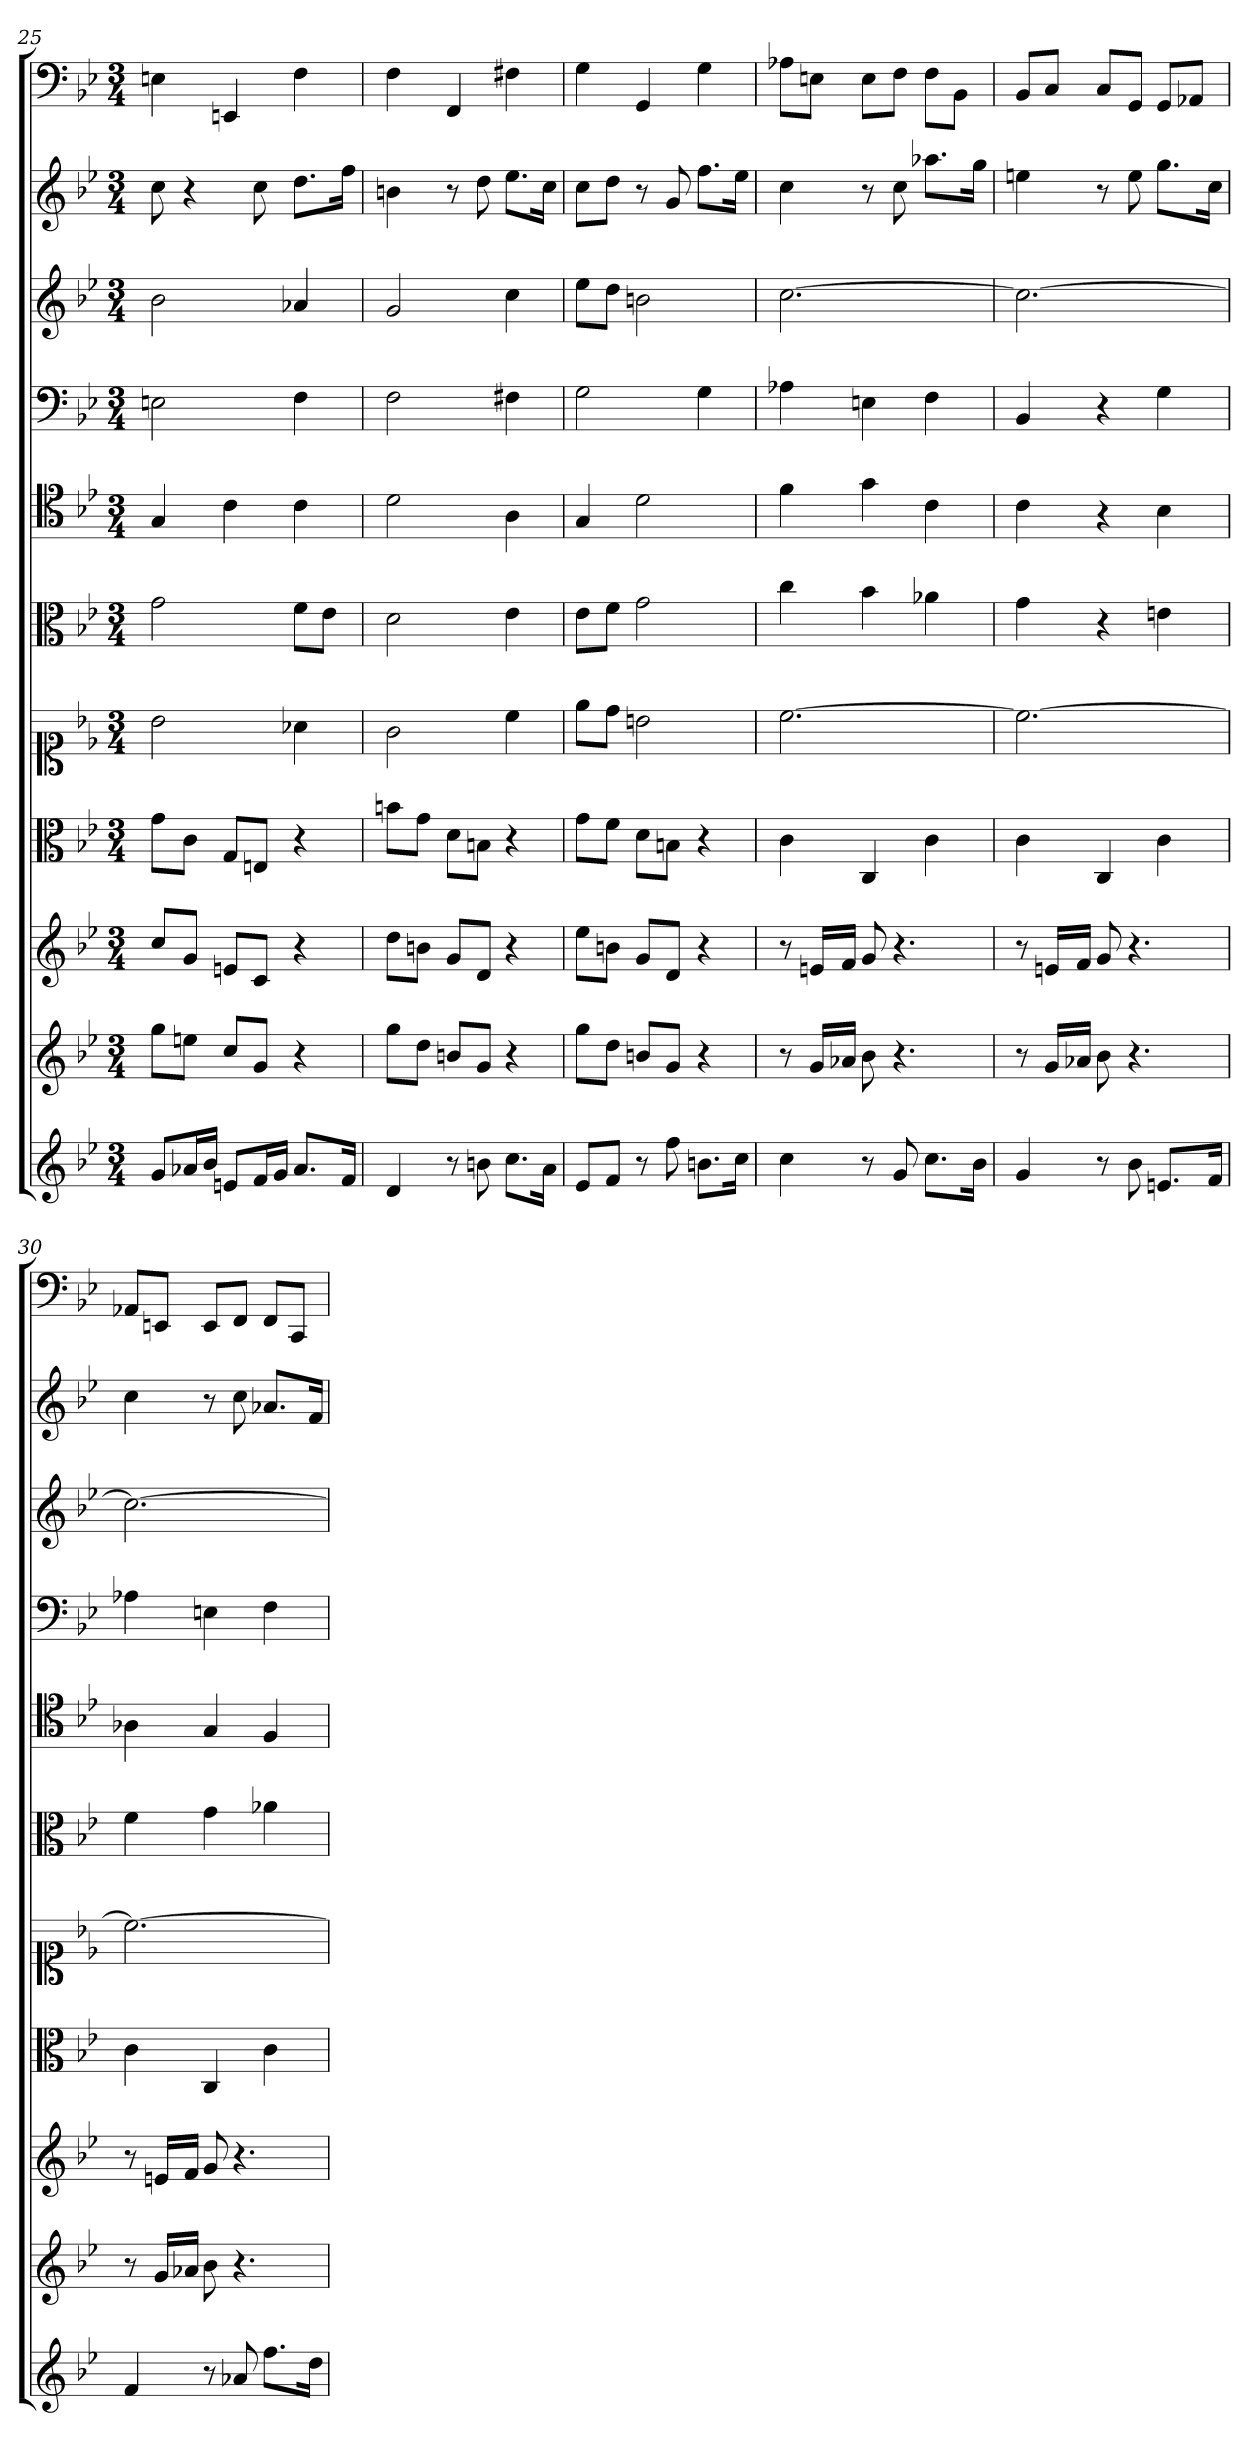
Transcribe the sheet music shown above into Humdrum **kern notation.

**kern	**kern	**kern	**kern	**kern	**kern	**kern	**kern	**kern	**kern	**kern
*part11	*part10	*part9	*part8	*part7	*part6	*part5	*part4	*part3	*part2	*part1
*staff11	*staff10	*staff9	*staff8	*staff7	*staff6	*staff5	*staff4	*staff3	*staff2	*staff1
*	*	*	*clefC3	*clefC1	*clefC3	*clefC4	*clefF4	*	*	*clefF4
*k[b-e-]	*k[b-e-]	*k[b-e-]	*k[b-e-]	*k[b-e-]	*k[b-e-]	*k[b-e-]	*k[b-e-]	*k[b-e-]	*k[b-e-]	*k[b-e-]
*g:	*g:	*g:	*g:	*g:	*g:	*g:	*g:	*g:	*g:	*g:
*M3/4	*M3/4	*M3/4	*M3/4	*M3/4	*M3/4	*M3/4	*M3/4	*M3/4	*M3/4	*M3/4
=25	=25	=25	=25	=25	=25	=25	=25	=25	=25	=25
8gL	8ggL	8ccL	8g\L	2b-	2g	4G	2En	2b-	8cc	4En
16a-XL	8eenJ	8gJ	8c\J	.	.	.	.	.	4r	.
16b-JJ	.	.	.	.	.	.	.	.	.	.
8enL	8ccL	8enL	8G/L	.	.	4c	.	.	.	4EEn
16fL	8gJ	8cJ	8En/J	.	.	.	.	.	8cc	.
16gJJ	.	.	.	.	.	.	.	.	.	.
8.a-L	4r	4r	4r	4a-X	8f\L	4c	4F	4a-X	8.ddL	4F
.	.	.	.	.	8e-\J	.	.	.	.	.
16fJk	.	.	.	.	.	.	.	.	16ffJk	.
=26	=26	=26	=26	=26	=26	=26	=26	=26	=26	=26
4d	8ggL	8ddL	8bn\L	2g	2d	2d	2F	2g	4bn	4F
.	8ddJ	8bnJ	8g\J	.	.	.	.	.	.	.
8r	8bnL	8gL	8d\L	.	.	.	.	.	8r	4FF
8bn	8gJ	8dJ	8Bn\J	.	.	.	.	.	8dd	.
8.ccL	4r	4r	4r	4cc	4e-	4A	4F#X	4cc	8.ee-L	4F#X
16aJk	.	.	.	.	.	.	.	.	16ccJk	.
=27	=27	=27	=27	=27	=27	=27	=27	=27	=27	=27
8e-L	8ggL	8ee-L	8g\L	8ee-\L	8e-\L	4G	2G	8ee-L	8ccL	4G
8fJ	8ddJ	8bnJ	8f\J	8dd\J	8f\J	.	.	8ddJ	8ddJ	.
8r	8bnL	8gL	8d\L	2bn	2g	2d	.	2bn	8r	4GG
8ff	8gJ	8dJ	8Bn\J	.	.	.	.	.	8g	.
8.bnL	4r	4r	4r	.	.	.	4G	.	8.ffL	4G
16ccJk	.	.	.	.	.	.	.	.	16ee-Jk	.
=28	=28	=28	=28	=28	=28	=28	=28	=28	=28	=28
4cc	8r	8r	4c	[2.cc	4cc	4f	4A-X	[2.cc	4cc	8A-X\L
.	16gLL	16enLL	.	.	.	.	.	.	.	8En\J
.	16a-XJJ	16fJJ	.	.	.	.	.	.	.	.
8r	8b-	8g	4C	.	4b-	4g	4En	.	8r	8E\L
8g	4.r	4.r	.	.	.	.	.	.	8cc	8F\J
8.ccL	.	.	4c	.	4a-X	4c	4F	.	8.aa-XL	8F\L
.	.	.	.	.	.	.	.	.	.	8BB-\J
16b-Jk	.	.	.	.	.	.	.	.	16ggJk	.
=29	=29	=29	=29	=29	=29	=29	=29	=29	=29	=29
4g	8r	8r	4c	2.cc_	4g	4c	4BB-	2.cc_	4een	8BB-/L
.	16gLL	16enLL	.	.	.	.	.	.	.	8C/J
.	16a-XJJ	16fJJ	.	.	.	.	.	.	.	.
8r	8b-	8g	4C	.	4r	4r	4r	.	8r	8C/L
8b-	4.r	4.r	.	.	.	.	.	.	8ee	8GG/J
8.enL	.	.	4c	.	4en	4B-	4G	.	8.ggL	8GG/L
.	.	.	.	.	.	.	.	.	.	8AA-X/J
16fJk	.	.	.	.	.	.	.	.	16ccJk	.
=30	=30	=30	=30	=30	=30	=30	=30	=30	=30	=30
4f	8r	8r	4c	2.cc_	4f	4A-X	4A-X	2.cc_	4cc	8AA-X/L
.	16gLL	16enLL	.	.	.	.	.	.	.	8EEn/J
.	16a-XJJ	16fJJ	.	.	.	.	.	.	.	.
8r	8b-	8g	4C	.	4g	4G	4En	.	8r	8EE/L
8a-X	4.r	4.r	.	.	.	.	.	.	8cc	8FF/J
8.ffL	.	.	4c	.	4a-X	4F	4F	.	8.a-XL	8FF/L
.	.	.	.	.	.	.	.	.	.	8CC/J
16ddJk	.	.	.	.	.	.	.	.	16fJk	.
=	=	=	=	=	=	=	=	=	=	=
*-	*-	*-	*-	*-	*-	*-	*-	*-	*-	*-
